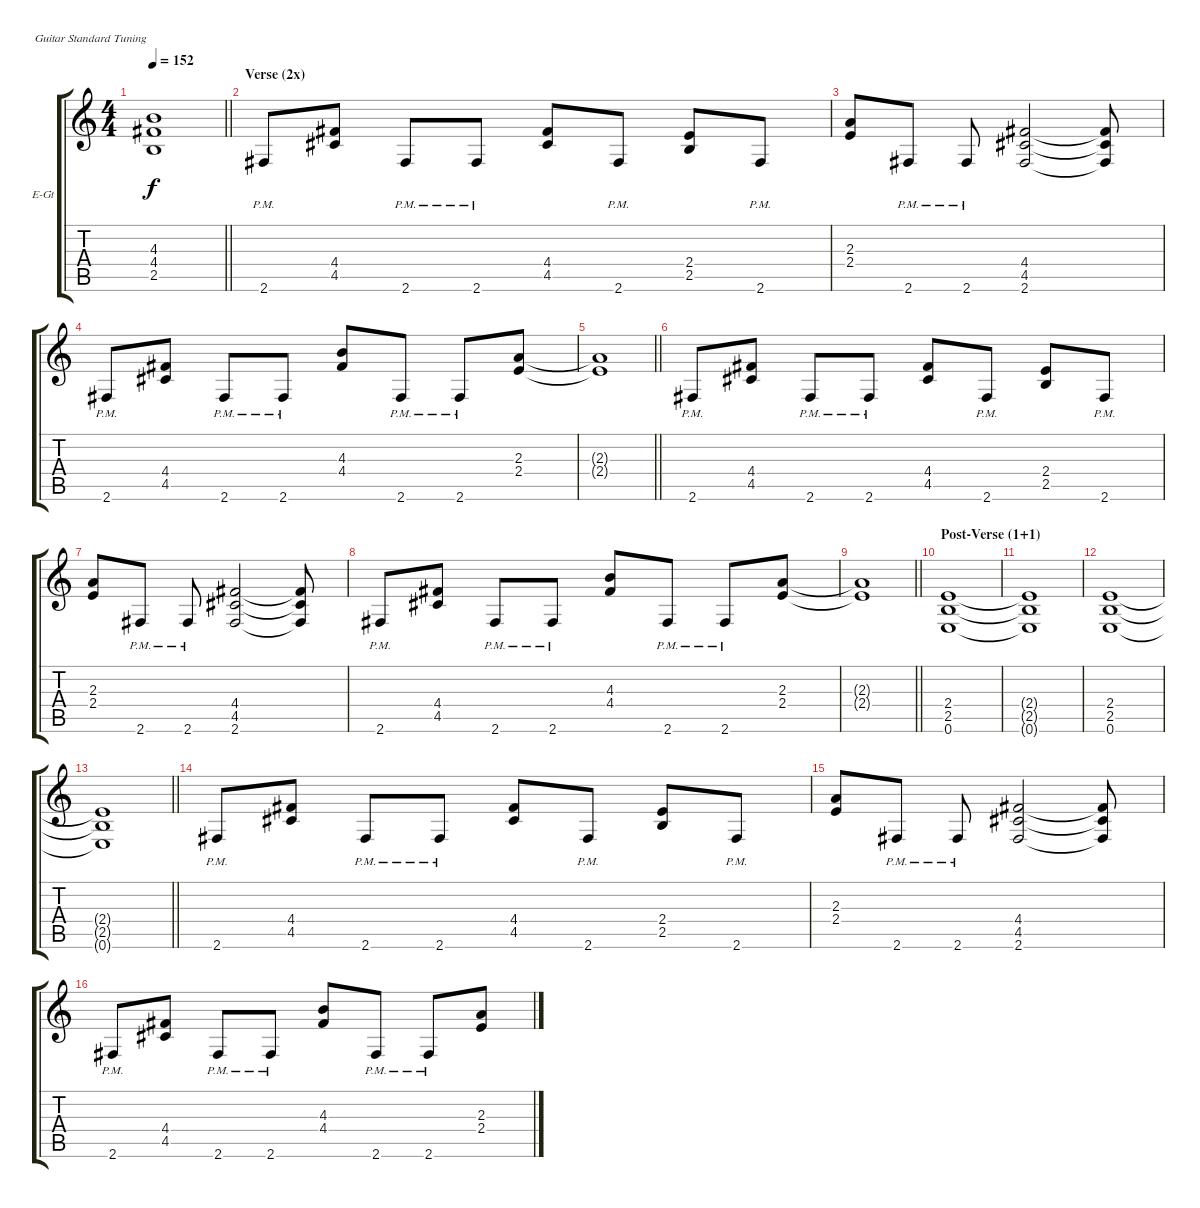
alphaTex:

\bracketExtendMode groupsimilarinstruments
\firstSystemTrackNameOrientation horizontal
\otherSystemsTrackNameOrientation horizontal
\track ("Gtr 2" "E-Gt") {instrument distortionguitar}
\staff {score tabs}
\tuning (E4 B3 G3 D3 A2 E2)
\ts (4 4)
\tempo 152
\clef g2
\barLineRight lightlight
\ks c
(4.3{t} 4.4{t} 2.5{t}).1{dy f} |
\section ("" "Verse (2x)")
2.6{pm}.8 (4.4 4.5).8 2.6{pm}.8 2.6{pm}.8 (4.4 4.5).8 2.6{pm}.8 (2.4 2.5).8 2.6{pm}.8 |
(2.3 2.4).8 2.6{pm}.8 2.6{pm}.8 (4.4 4.5 2.6).2 (4.4{t} 4.5{t} 2.6{t}).8 |
2.6{pm}.8 (4.4 4.5).8 2.6{pm}.8 2.6{pm}.8 (4.3 4.4).8 2.6{pm}.8 2.6{pm}.8 (2.3 2.4).8 |
\barLineRight lightlight
(2.3{t} 2.4{t}).1 |
2.6{pm}.8 (4.4 4.5).8 2.6{pm}.8 2.6{pm}.8 (4.4 4.5).8 2.6{pm}.8 (2.4 2.5).8 2.6{pm}.8 |
(2.3 2.4).8 2.6{pm}.8 2.6{pm}.8 (4.4 4.5 2.6).2 (4.4{t} 4.5{t} 2.6{t}).8 |
2.6{pm}.8 (4.4 4.5).8 2.6{pm}.8 2.6{pm}.8 (4.3 4.4).8 2.6{pm}.8 2.6{pm}.8 (2.3 2.4).8 |
\barLineRight lightlight
(2.3{t} 2.4{t}).1 |
\section ("" "Post-Verse (1+1)")
(2.4 2.5 0.6).1 |
(2.4{t} 2.5{t} 0.6{t}).1 |
(2.4 2.5 0.6).1 |
\barLineRight lightlight
(2.4{t} 2.5{t} 0.6{t}).1 |
2.6{pm}.8 (4.4 4.5).8 2.6{pm}.8 2.6{pm}.8 (4.4 4.5).8 2.6{pm}.8 (2.4 2.5).8 2.6{pm}.8 |
(2.3 2.4).8 2.6{pm}.8 2.6{pm}.8 (4.4 4.5 2.6).2 (4.4{t} 4.5{t} 2.6{t}).8 |
2.6{pm}.8 (4.4 4.5).8 2.6{pm}.8 2.6{pm}.8 (4.3 4.4).8 2.6{pm}.8 2.6{pm}.8 (2.3 2.4).8
